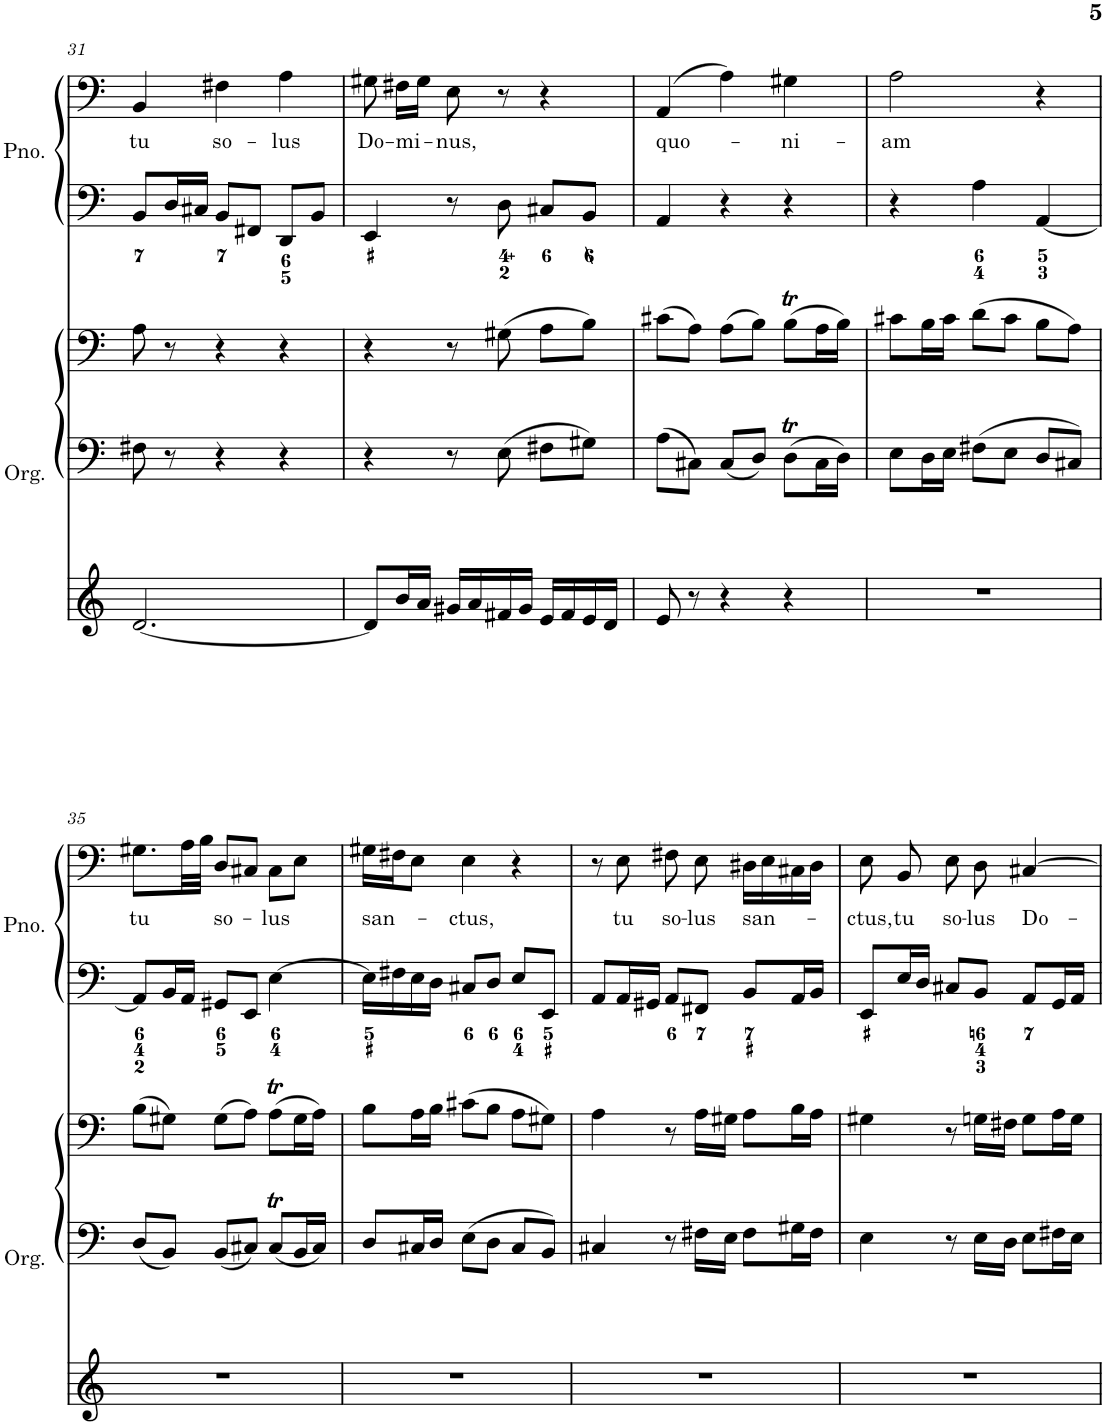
**kern	**text	**kern	**kern	**kern	**kern	**text
*part2	*part2	*part2	*part2	*part1	*part1	*part1
*staff5	*staff5	*staff4	*staff3	*staff2	*staff1	*staff1
*I"Organ	*	*	*	*I"Piano	*	*
*I'Org.	*	*	*	*I'Pno.	*	*
!!LO:PB:g=z
*clefG2	*	*clefF4	*clefF4	*clefF4	*clefF4	*
*k[]	*	*k[]	*k[]	*k[]	*k[]	*
*M3/4	*	*M3/4	*M3/4	*M3/4	*M3/4	*
=31	=31	=31	=31	=31	=31	=31
!	!	!	!	!	!	!LO:LY:b
[2.d/	.	8F#X\	8A\	8BB/L	4BB/	tu
.	.	8r	8r	16D/L	.	.
.	.	.	.	16C#X/JJ	.	.
!	!	!	!	!	!	!LO:LY:b
.	.	4r	4r	8BB/L	4F#X\	so-
.	.	.	.	8FF#X/J	.	.
!	!	!	!	!	!	!LO:LY:b
.	.	4r	4r	8DD/L	4A\	-lus
.	.	.	.	8BB/J	.	.
=32	=32	=32	=32	=32	=32	=32
!	!	!	!	!	!	!LO:LY:b
8d'/L]	.	4r	4r	4EE/	8G#X\	Do-
!	!	!	!	!	!	!LO:LY:b
16b'/L	.	.	.	.	16F#X\LL	-mi-
16a'/JJ	.	.	.	.	16G#\JJ	.
!	!	!	!	!	!	!LO:LY:b
16g#X'/LL	.	8r	8r	8r	8E\	-nus,
16a'/	.	.	.	.	.	.
16f#X'/	.	8E\	(8G#X\	8D\	8r	.
16g#'/JJ	.	.	.	.	.	.
16e'/LL	.	8F#X\L	8A\L	8C#X/L	4r	.
16f#'/	.	.	.	.	.	.
16e'/	.	8G#X\J	8B\J)	8BB/J	.	.
16d'/JJ	.	.	.	.	.	.
=33	=33	=33	=33	=33	=33	=33
!	!LO:LY:b	!	!	!	!	!LO:LY:b
8e/	.	8A\L	(8c#X\L	4AA/	(4AA/	quo-
8r	.	8C#X'<\J	8A'<\J)	.	.	.
4r	.	8C#/L	(8A\L	4r	4A\)	.
.	.	8D/J	8B\J)	.	.	.
!	!	!	!	!	!	!LO:LY:b
4r	.	8DT\L	(8Bt\L	4r	4G#X\	-ni-
.	.	16C#\L	16A\L	.	.	.
.	.	16D\JJ	16B\JJ)	.	.	.
=34	=34	=34	=34	=34	=34	=34
!	!	!	!	!	!	!LO:LY:b
2.r	.	8E\L	8c#X\L	4r	2A\	-am
.	.	16D'\L	16B'\L	.	.	.
.	.	16E'\JJ	16c#'\JJ	.	.	.
.	.	8F#X\L	(8d\L	4A\	.	.
.	.	8E\J	8c#\J	.	.	.
.	.	8D/L	8B\L	[4AA/	4r	.
.	.	8C#X/J	8A\J)	.	.	.
!!LO:LB:g=z
=35	=35	=35	=35	=35	=35	=35
!	!	!	!	!	!	!LO:LY:b
2.r	.	8D/L	(8B\L	8AA/L]	8.G#X\L	tu
.	.	8BB'>/J	8G#X'<\J)	16BB/L	.	.
.	.	.	.	16AA/JJ	32A\LL	.
.	.	.	.	.	32B\JJJ	.
!	!	!	!	!	!	!LO:LY:b
.	.	8BB/L	(8G#\L	8GG#X/L	8D/L	so-
.	.	8C#X/J	8A\J)	8EE/J	8C#X/J	.
!	!	!	!	!	!	!LO:LY:b
.	.	8C#t/L	(8AT\L	[4E\	8C#\L	-lus
.	.	16BB/L	16G#\L	.	8E\J	.
.	.	16C#/JJ	16A\JJ)	.	.	.
=36	=36	=36	=36	=36	=36	=36
!	!	!	!	!	!	!LO:LY:b
2.r	.	8D/L	8B\L	16E\LL]	16G#X\LL	san-
.	.	.	.	16F#X\	16F#X\J	.
.	.	16C#X'/L	16A'\L	16E\	8E\J	.
.	.	16D'/JJ	16B'\JJ	16D\JJ	.	.
!	!	!	!	!	!	!LO:LY:b
.	.	8E\L	(8c#X\L	8C#X/L	4E\	-ctus,
.	.	8D\J	8B\J	8D/J	.	.
.	.	8C#/L	8A\L	8E/L	4r	.
.	.	8BB/J	8G#X\J)	8EE/J	.	.
=37	=37	=37	=37	=37	=37	=37
2.r	.	4C#X/	4A\	8AA/L	8r	.
!	!	!	!	!	!	!LO:LY:b
.	.	.	.	16AA/L	8E\	tu
.	.	.	.	16GG#X/JJ	.	.
!	!	!	!	!	!	!LO:LY:b
.	.	8r	8r	8AA/L	8F#X\	so-
!	!	!	!	!	!	!LO:LY:b
.	.	16F#X'\LL	16A'\LL	8FF#X/J	8E\	-lus
.	.	16E'\JJ	16G#X'\JJ	.	.	.
!	!	!	!	!	!	!LO:LY:b
.	.	8F#\L	8A\L	8BB/L	16D#X\LL	san-
.	.	.	.	.	16E\	.
.	.	16G#X'\L	16B'\L	16AA/L	16C#X\	.
.	.	16F#'\JJ	16A'\JJ	16BB/JJ	16D#\JJ	.
=38	=38	=38	=38	=38	=38	=38
!	!	!	!	!	!	!LO:LY:b
2.r	.	4E\	4G#X\	8EE/L	8E\	ctus,
!	!	!	!	!	!	!LO:LY:b
.	.	.	.	16E/L	8BB/	tu
.	.	.	.	16D/JJ	.	.
!	!	!	!	!	!	!LO:LY:b
.	.	8r	8r	8C#X/L	8E\	so-
!	!	!	!	!	!	!LO:LY:b
.	.	16E'\LL	16Gn'\LL	8BB/J	8D\	-lus
.	.	16D'\JJ	16F#X'\JJ	.	.	.
!	!	!	!	!	!	!LO:LY:b
.	.	8E\L	8G\L	8AA/L	[4C#X/	Do-
.	.	16F#X'\L	16A'\L	16GG/L	.	.
.	.	16E'\JJ	16G'\JJ	16AA/JJ	.	.
=	=	=	=	=	=	=
*-	*-	*-	*-	*-	*-	*-
